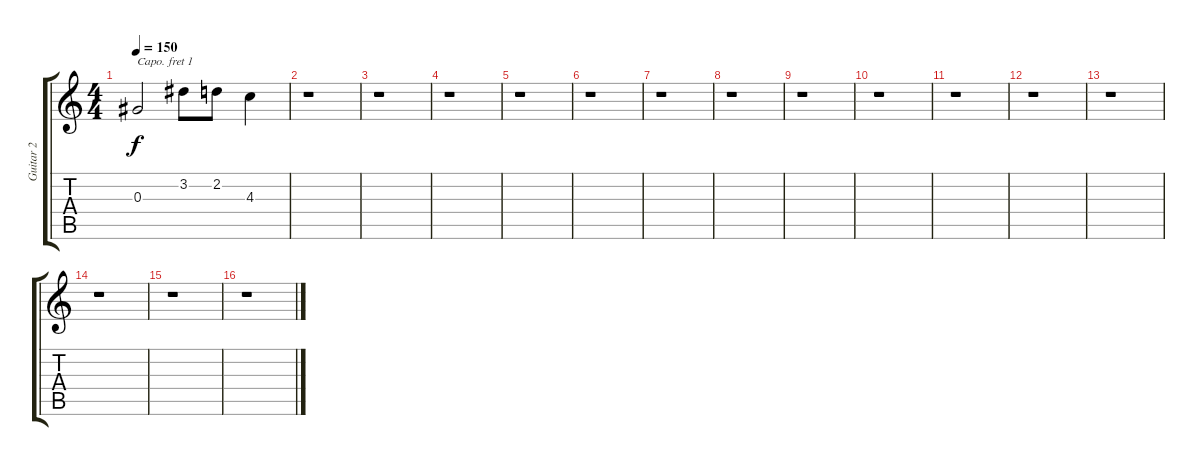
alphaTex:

\track ("Guitar 2" "Guitar 2") {instrument electricguitarclean}
\staff {score tabs}
\capo 1
\tuning (E4 B3 G3 D3 A2 E2) {hide}
\ts (4 4)
\tempo 150
\clef g2
\ks c
0.3{t}.2{dy f} 3.2.8 2.2.8 4.3.4 |
r.1 |
r.1 |
r.1 |
r.1 |
r.1 |
r.1 |
r.1 |
r.1 |
r.1 |
r.1 |
r.1 |
r.1 |
r.1 |
r.1 |
r.1
